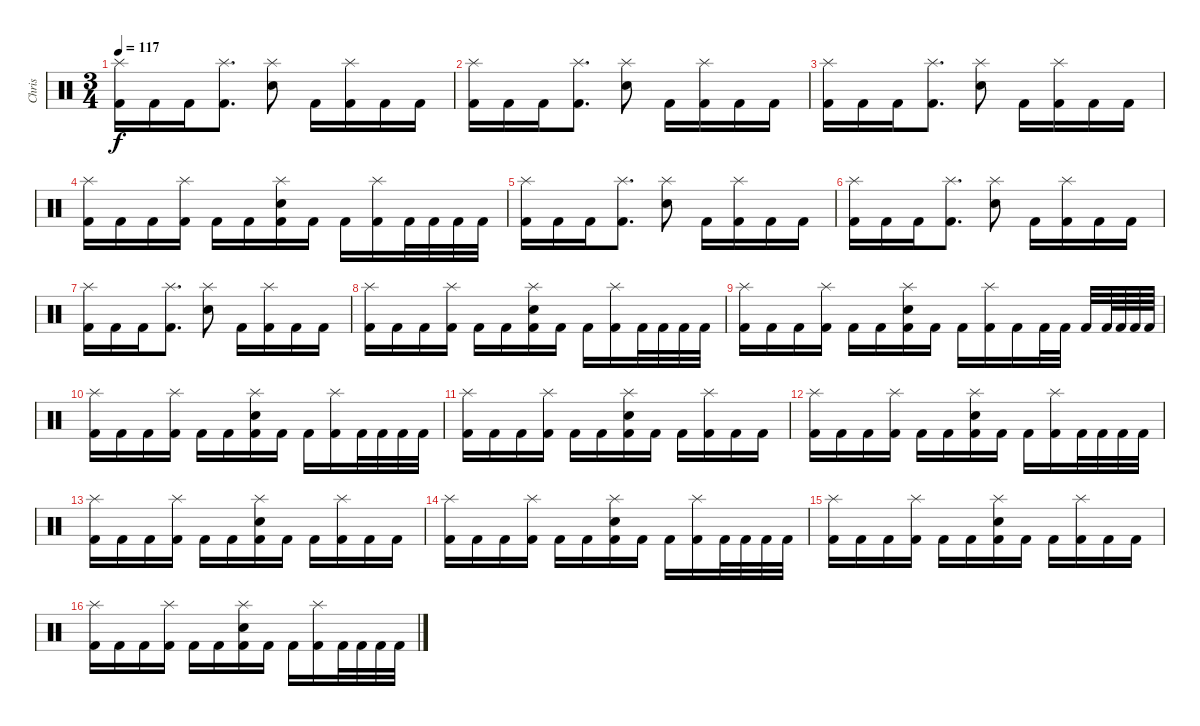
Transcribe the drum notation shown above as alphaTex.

\track ("Chris" "Chris") {instrument percussion}
\staff {score}
\articulation defaults
\ts (3 4)
\tempo 117
\clef neutral
\ks c
("Splash (hit)" "Kick (hit) 2").16{dy f} "Kick (hit) 2".16 "Kick (hit) 2".16 ("Splash (hit)" "Kick (hit) 2").8{d} ("Electric Snare (hit)" "Splash (hit)").8 "Kick (hit) 2".16 ("Splash (hit)" "Kick (hit) 2").16 "Kick (hit) 2".16 "Kick (hit) 2".16 |
("Splash (hit)" "Kick (hit) 2").16 "Kick (hit) 2".16 "Kick (hit) 2".16 ("Splash (hit)" "Kick (hit) 2").8{d} ("Electric Snare (hit)" "Splash (hit)").8 "Kick (hit) 2".16 ("Splash (hit)" "Kick (hit) 2").16 "Kick (hit) 2".16 "Kick (hit) 2".16 |
("Splash (hit)" "Kick (hit) 2").16 "Kick (hit) 2".16 "Kick (hit) 2".16 ("Splash (hit)" "Kick (hit) 2").8{d} ("Electric Snare (hit)" "Splash (hit)").8 "Kick (hit) 2".16 ("Splash (hit)" "Kick (hit) 2").16 "Kick (hit) 2".16 "Kick (hit) 2".16 |
("Splash (hit)" "Kick (hit) 2").16 "Kick (hit) 2".16 "Kick (hit) 2".16 ("Splash (hit)" "Kick (hit) 2").16 "Kick (hit) 2".16 "Kick (hit) 2".16 ("Splash (hit)" "Electric Snare (hit)" "Kick (hit) 2").16 "Kick (hit) 2".16 "Kick (hit) 2".16 ("Splash (hit)" "Kick (hit) 2").16 "Kick (hit) 2".32 "Kick (hit) 2".32 "Kick (hit) 2".32 "Kick (hit) 2".32 |
("Splash (hit)" "Kick (hit) 2").16 "Kick (hit) 2".16 "Kick (hit) 2".16 ("Splash (hit)" "Kick (hit) 2").8{d} ("Electric Snare (hit)" "Splash (hit)").8 "Kick (hit) 2".16 ("Splash (hit)" "Kick (hit) 2").16 "Kick (hit) 2".16 "Kick (hit) 2".16 |
("Splash (hit)" "Kick (hit) 2").16 "Kick (hit) 2".16 "Kick (hit) 2".16 ("Splash (hit)" "Kick (hit) 2").8{d} ("Electric Snare (hit)" "Splash (hit)").8 "Kick (hit) 2".16 ("Splash (hit)" "Kick (hit) 2").16 "Kick (hit) 2".16 "Kick (hit) 2".16 |
("Splash (hit)" "Kick (hit) 2").16 "Kick (hit) 2".16 "Kick (hit) 2".16 ("Splash (hit)" "Kick (hit) 2").8{d} ("Electric Snare (hit)" "Splash (hit)").8 "Kick (hit) 2".16 ("Splash (hit)" "Kick (hit) 2").16 "Kick (hit) 2".16 "Kick (hit) 2".16 |
("Splash (hit)" "Kick (hit) 2").16 "Kick (hit) 2".16 "Kick (hit) 2".16 ("Splash (hit)" "Kick (hit) 2").16 "Kick (hit) 2".16 "Kick (hit) 2".16 ("Splash (hit)" "Electric Snare (hit)" "Kick (hit) 2").16 "Kick (hit) 2".16 "Kick (hit) 2".16 ("Splash (hit)" "Kick (hit) 2").16 "Kick (hit) 2".32 "Kick (hit) 2".32 "Kick (hit) 2".32 "Kick (hit) 2".32 |
("Kick (hit) 2" "Splash (hit)").16 "Kick (hit) 2".16 "Kick (hit) 2".16 ("Kick (hit) 2" "Splash (hit)").16 "Kick (hit) 2".16 "Kick (hit) 2".16 ("Kick (hit) 2" "Electric Snare (hit)" "Splash (hit)").16 "Kick (hit) 2".16 "Kick (hit) 2".16 ("Kick (hit) 2" "Splash (hit)").16 "Kick (hit) 2".16 "Kick (hit) 2".32 "Kick (hit) 2".32 "Kick (hit) 2".32 "Kick (hit) 2".64 "Kick (hit) 2".64 "Kick (hit) 2".64 "Kick (hit) 2".64 |
("Kick (hit) 2" "Splash (hit)").16 "Kick (hit) 2".16 "Kick (hit) 2".16 ("Kick (hit) 2" "Splash (hit)").16 "Kick (hit) 2".16 "Kick (hit) 2".16 ("Kick (hit) 2" "Electric Snare (hit)" "Splash (hit)").16 "Kick (hit) 2".16 "Kick (hit) 2".16 ("Kick (hit) 2" "Splash (hit)").16 "Kick (hit) 2".32 "Kick (hit) 2".32 "Kick (hit) 2".32 "Kick (hit) 2".32 |
("Kick (hit) 2" "Splash (hit)").16 "Kick (hit) 2".16 "Kick (hit) 2".16 ("Kick (hit) 2" "Splash (hit)").16 "Kick (hit) 2".16 "Kick (hit) 2".16 ("Kick (hit) 2" "Electric Snare (hit)" "Splash (hit)").16 "Kick (hit) 2".16 "Kick (hit) 2".16 ("Kick (hit) 2" "Splash (hit)").16 "Kick (hit) 2".16 "Kick (hit) 2".16 |
("Kick (hit) 2" "Splash (hit)").16 "Kick (hit) 2".16 "Kick (hit) 2".16 ("Kick (hit) 2" "Splash (hit)").16 "Kick (hit) 2".16 "Kick (hit) 2".16 ("Kick (hit) 2" "Electric Snare (hit)" "Splash (hit)").16 "Kick (hit) 2".16 "Kick (hit) 2".16 ("Kick (hit) 2" "Splash (hit)").16 "Kick (hit) 2".32 "Kick (hit) 2".32 "Kick (hit) 2".32 "Kick (hit) 2".32 |
("Kick (hit) 2" "Splash (hit)").16 "Kick (hit) 2".16 "Kick (hit) 2".16 ("Kick (hit) 2" "Splash (hit)").16 "Kick (hit) 2".16 "Kick (hit) 2".16 ("Kick (hit) 2" "Electric Snare (hit)" "Splash (hit)").16 "Kick (hit) 2".16 "Kick (hit) 2".16 ("Kick (hit) 2" "Splash (hit)").16 "Kick (hit) 2".16 "Kick (hit) 2".16 |
("Kick (hit) 2" "Splash (hit)").16 "Kick (hit) 2".16 "Kick (hit) 2".16 ("Kick (hit) 2" "Splash (hit)").16 "Kick (hit) 2".16 "Kick (hit) 2".16 ("Kick (hit) 2" "Electric Snare (hit)" "Splash (hit)").16 "Kick (hit) 2".16 "Kick (hit) 2".16 ("Kick (hit) 2" "Splash (hit)").16 "Kick (hit) 2".32 "Kick (hit) 2".32 "Kick (hit) 2".32 "Kick (hit) 2".32 |
("Kick (hit) 2" "Splash (hit)").16 "Kick (hit) 2".16 "Kick (hit) 2".16 ("Kick (hit) 2" "Splash (hit)").16 "Kick (hit) 2".16 "Kick (hit) 2".16 ("Kick (hit) 2" "Electric Snare (hit)" "Splash (hit)").16 "Kick (hit) 2".16 "Kick (hit) 2".16 ("Kick (hit) 2" "Splash (hit)").16 "Kick (hit) 2".16 "Kick (hit) 2".16 |
("Kick (hit) 2" "Splash (hit)").16 "Kick (hit) 2".16 "Kick (hit) 2".16 ("Kick (hit) 2" "Splash (hit)").16 "Kick (hit) 2".16 "Kick (hit) 2".16 ("Kick (hit) 2" "Electric Snare (hit)" "Splash (hit)").16 "Kick (hit) 2".16 "Kick (hit) 2".16 ("Kick (hit) 2" "Splash (hit)").16 "Kick (hit) 2".32 "Kick (hit) 2".32 "Kick (hit) 2".32 "Kick (hit) 2".32
